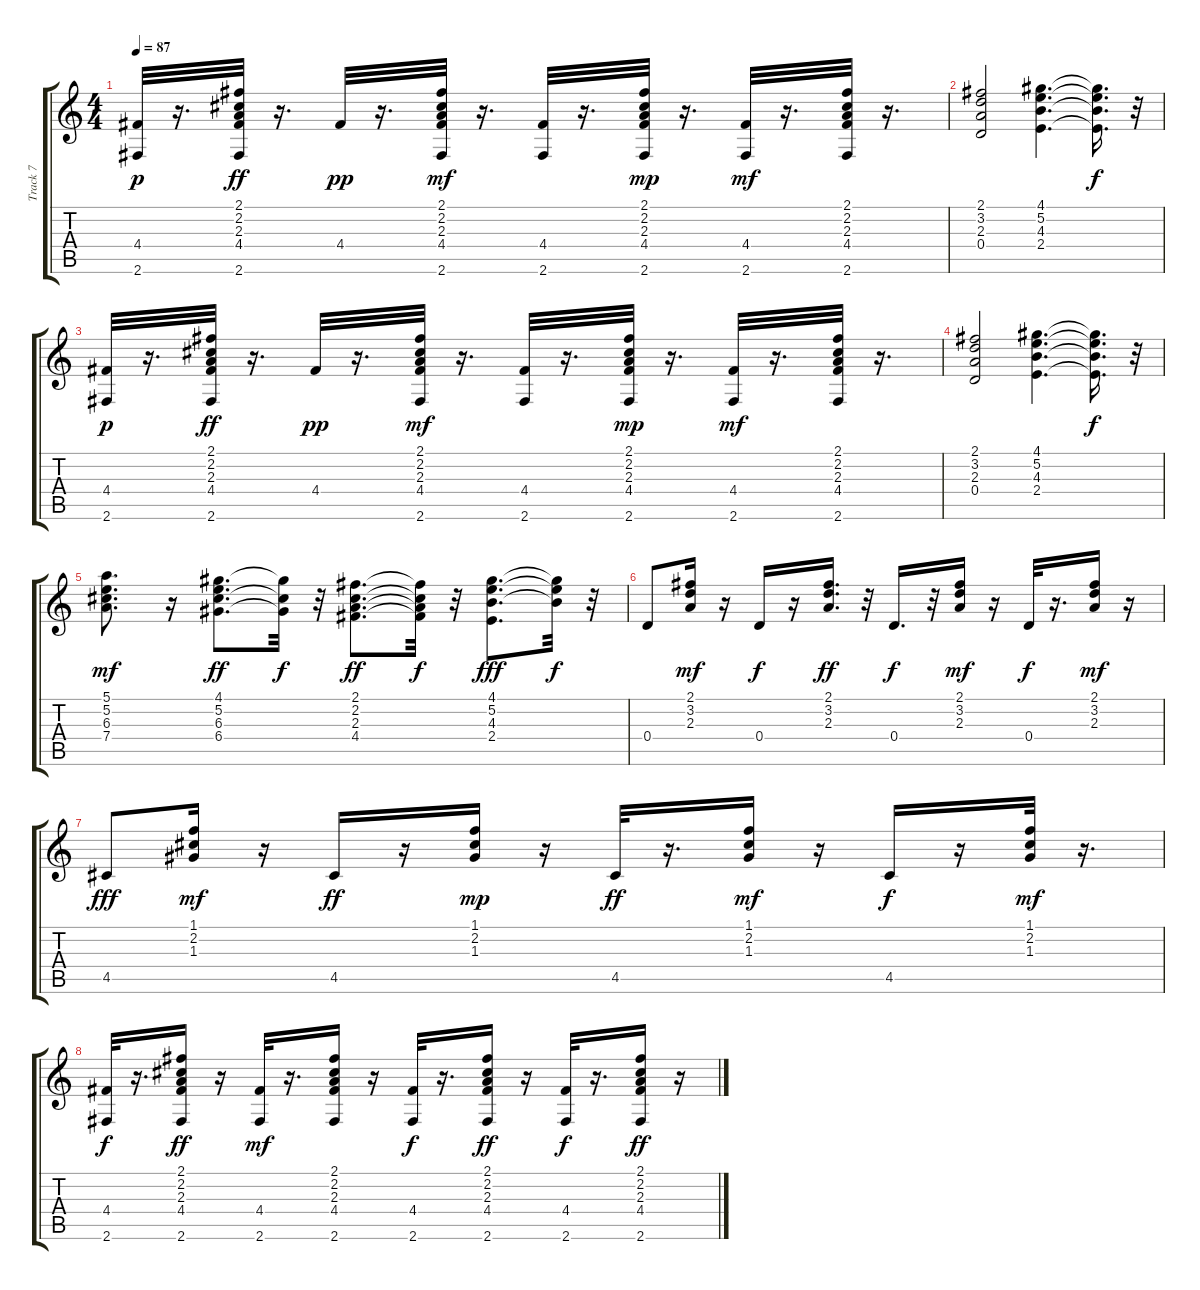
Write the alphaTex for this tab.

\track ("Track 7" "Track 7") {instrument acousticguitarnylon}
\staff {score tabs}
\tuning (E4 B3 G3 D3 A2 E2) {hide}
\ts (4 4)
\tempo 87
\clef g2
\ks c
(4.4 2.6).32{dy p} r.16{d} (2.1 2.2 2.3 4.4 2.6).32{dy ff} r.16{d} 4.4.32{dy pp} r.16{d} (2.1 2.2 2.3 4.4 2.6).32{dy mf} r.16{d} (4.4 2.6).32 r.16{d} (2.1 2.2 2.3 4.4 2.6).32{dy mp} r.16{d} (4.4 2.6).32{dy mf} r.16{d} (2.1 2.2 2.3 4.4 2.6).32 r.16{d} |
(2.1 3.2 2.3 0.4).2 (4.1 5.2 4.3 2.4).4{d} (4.1{t} 5.2{t} 4.3{t} 2.4{t}).16{d dy f} r.32 |
(4.4 2.6).32{dy p} r.16{d} (2.1 2.2 2.3 4.4 2.6).32{dy ff} r.16{d} 4.4.32{dy pp} r.16{d} (2.1 2.2 2.3 4.4 2.6).32{dy mf} r.16{d} (4.4 2.6).32 r.16{d} (2.1 2.2 2.3 4.4 2.6).32{dy mp} r.16{d} (4.4 2.6).32{dy mf} r.16{d} (2.1 2.2 2.3 4.4 2.6).32 r.16{d} |
(2.1 3.2 2.3 0.4).2 (4.1 5.2 4.3 2.4).4{d} (4.1{t} 5.2{t} 4.3{t} 2.4{t}).16{d dy f} r.32 |
(5.1 5.2 6.3 7.4).8{d dy mf} r.16 (4.1 5.2 6.3 6.4).8{d dy ff} (4.1{t} 6.3{t} 6.4{t}).32{dy f} r.32 (2.1 2.2 2.3 4.4).8{d dy ff} (2.1{t} 2.2{t} 2.3{t} 4.4{t}).32{dy f} r.32 (4.1 5.2 4.3 2.4).8{d dy fff} (4.1{t} 5.2{t} 4.3{t}).32{dy f} r.32 |
0.4.8 (2.1 3.2 2.3).16{dy mf} r.16 0.4.16{dy f} r.16 (2.1 3.2 2.3).16{d dy ff} r.32 0.4.16{d dy f} r.32 (2.1 3.2 2.3).16{dy mf} r.16 0.4.32{dy f} r.16{d} (2.1 3.2 2.3).16{dy mf} r.16 |
4.5.8{dy fff} (1.1 2.2 1.3).16{dy mf} r.16 4.5.16{dy ff} r.16 (1.1 2.2 1.3).16{dy mp} r.16 4.5.32{dy ff} r.16{d} (1.1 2.2 1.3).16{dy mf} r.16 4.5.16{dy f} r.16 (1.1 2.2 1.3).32{dy mf} r.16{d} |
(4.4 2.6).32{dy f} r.16{d} (2.1 2.2 2.3 4.4 2.6).16{dy ff} r.16 (4.4 2.6).32{dy mf} r.16{d} (2.1 2.2 2.3 4.4 2.6).16 r.16 (4.4 2.6).32{dy f} r.16{d} (2.1 2.2 2.3 4.4 2.6).16{dy ff} r.16 (4.4 2.6).32{dy f} r.16{d} (2.1 2.2 2.3 4.4 2.6).16{dy ff} r.16
